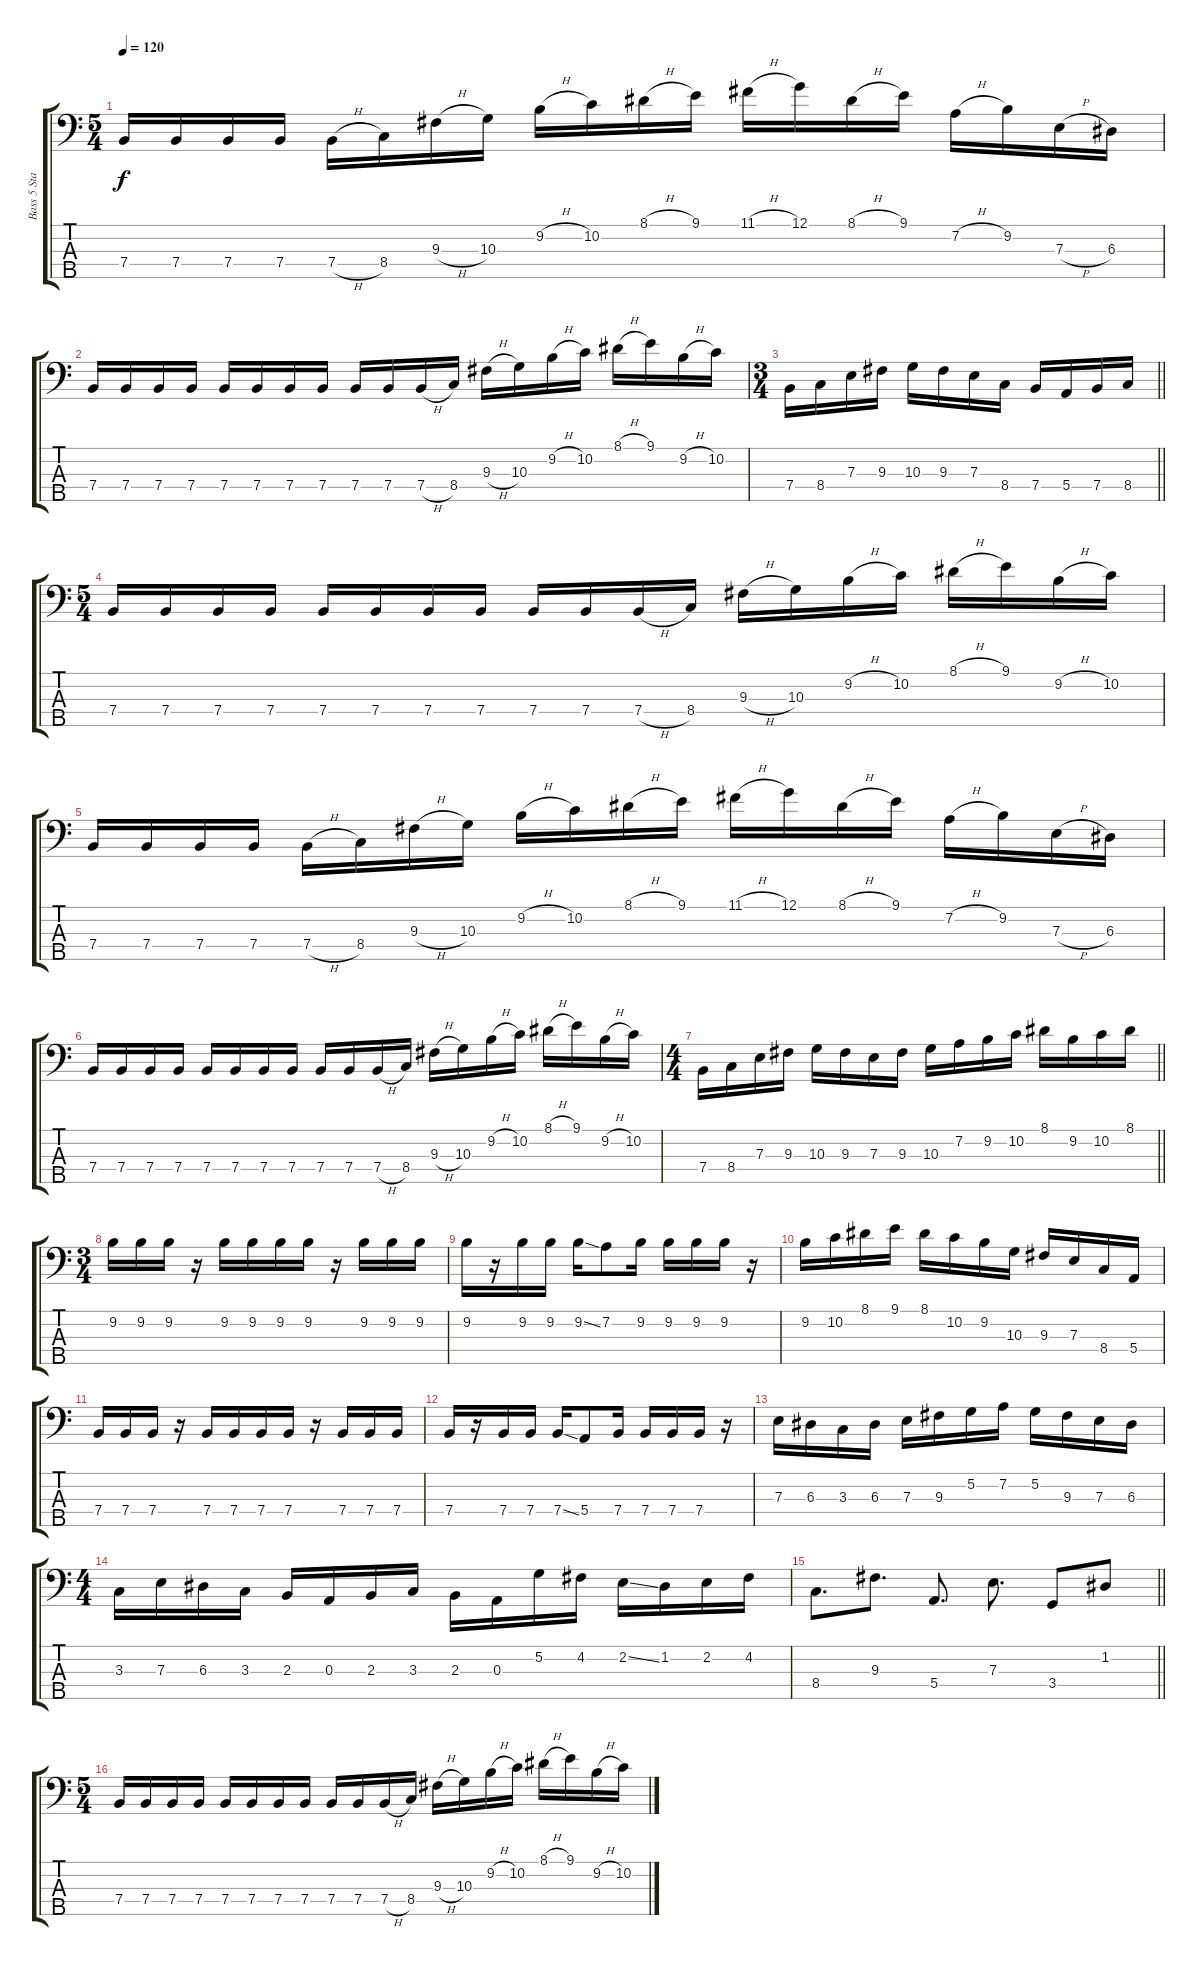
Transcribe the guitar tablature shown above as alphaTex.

\track ("Bass 5 Standard" "Bass 5 Sta") {instrument electricbassfinger}
\staff {score tabs}
\tuning (G2 D2 A1 E1 B0) {hide}
\ts (5 4)
\tempo 120
\clef f4
\ks c
7.4.16{dy f} 7.4.16 7.4.16 7.4.16 7.4{h}.16 8.4.16 9.3{h}.16 10.3.16 9.2{h}.16 10.2.16 8.1{h}.16 9.1.16 11.1{h}.16 12.1.16 8.1{h}.16 9.1.16 7.2{h}.16 9.2.16 7.3{h}.16 6.3.16 |
7.4.16 7.4.16 7.4.16 7.4.16 7.4.16 7.4.16 7.4.16 7.4.16 7.4.16 7.4.16 7.4{h}.16 8.4.16 9.3{h}.16 10.3.16 9.2{h}.16 10.2.16 8.1{h}.16 9.1.16 9.2{h}.16 10.2.16 |
\ts (3 4)
\barLineRight lightlight
7.4.16 8.4.16 7.3.16 9.3.16 10.3.16 9.3.16 7.3.16 8.4.16 7.4.16 5.4.16 7.4.16 8.4.16 |
\ts (5 4)
7.4.16 7.4.16 7.4.16 7.4.16 7.4.16 7.4.16 7.4.16 7.4.16 7.4.16 7.4.16 7.4{h}.16 8.4.16 9.3{h}.16 10.3.16 9.2{h}.16 10.2.16 8.1{h}.16 9.1.16 9.2{h}.16 10.2.16 |
7.4.16 7.4.16 7.4.16 7.4.16 7.4{h}.16 8.4.16 9.3{h}.16 10.3.16 9.2{h}.16 10.2.16 8.1{h}.16 9.1.16 11.1{h}.16 12.1.16 8.1{h}.16 9.1.16 7.2{h}.16 9.2.16 7.3{h}.16 6.3.16 |
7.4.16 7.4.16 7.4.16 7.4.16 7.4.16 7.4.16 7.4.16 7.4.16 7.4.16 7.4.16 7.4{h}.16 8.4.16 9.3{h}.16 10.3.16 9.2{h}.16 10.2.16 8.1{h}.16 9.1.16 9.2{h}.16 10.2.16 |
\ts (4 4)
\barLineRight lightlight
7.4.16 8.4.16 7.3.16 9.3.16 10.3.16 9.3.16 7.3.16 9.3.16 10.3.16 7.2.16 9.2.16 10.2.16 8.1.16 9.2.16 10.2.16 8.1.16 |
\ts (3 4)
\section ("" "")
9.2.16 9.2.16 9.2.16 r.16 9.2.16 9.2.16 9.2.16 9.2.16 r.16 9.2.16 9.2.16 9.2.16 |
9.2.16 r.16 9.2.16 9.2.16 9.2{ss}.16 7.2.8 9.2.16 9.2.16 9.2.16 9.2.16 r.16 |
9.2.16 10.2.16 8.1.16 9.1.16 8.1.16 10.2.16 9.2.16 10.3.16 9.3.16 7.3.16 8.4.16 5.4.16 |
7.4.16 7.4.16 7.4.16 r.16 7.4.16 7.4.16 7.4.16 7.4.16 r.16 7.4.16 7.4.16 7.4.16 |
7.4.16 r.16 7.4.16 7.4.16 7.4{ss}.16 5.4.8 7.4.16 7.4.16 7.4.16 7.4.16 r.16 |
7.3.16 6.3.16 3.3.16 6.3.16 7.3.16 9.3.16 5.2.16 7.2.16 5.2.16 9.3.16 7.3.16 6.3.16 |
\ts (4 4)
3.3.16 7.3.16 6.3.16 3.3.16 2.3.16 0.3.16 2.3.16 3.3.16 2.3.16 0.3.16 5.2.16 4.2.16 2.2{ss}.16 1.2.16 2.2.16 4.2.16 |
\barLineRight lightlight
8.4.8{d} 9.3.8{d} 5.4.8{d} 7.3.8{d} 3.4.8 1.2.8 |
\ts (5 4)
\section ("" "")
7.4.16 7.4.16 7.4.16 7.4.16 7.4.16 7.4.16 7.4.16 7.4.16 7.4.16 7.4.16 7.4{h}.16 8.4.16 9.3{h}.16 10.3.16 9.2{h}.16 10.2.16 8.1{h}.16 9.1.16 9.2{h}.16 10.2.16
